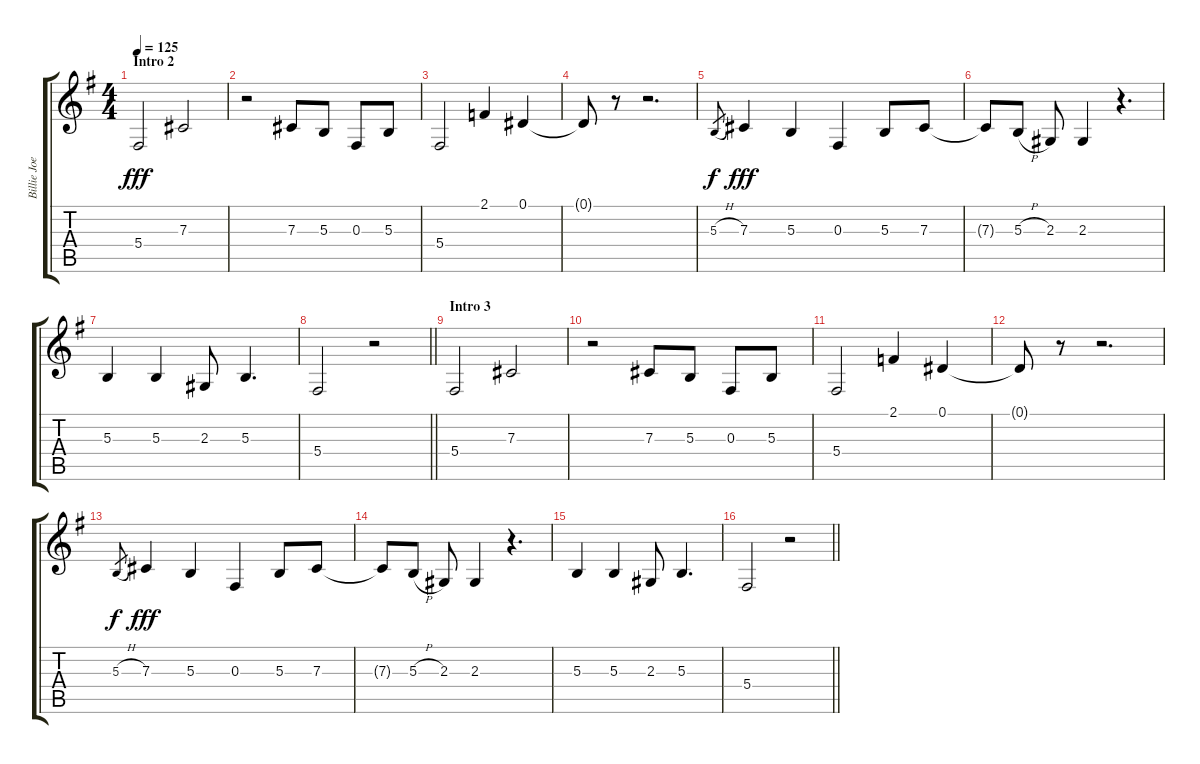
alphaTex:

\track ("Billie Joe Armstrong (Vocals)" "Billie Joe") {instrument lead2sawtooth}
\staff {score tabs}
\tuning (Eb4 Bb3 Gb3 Db3 Ab2 Eb2) {hide}
\ts (4 4)
\section ("" "Intro 2")
\tempo 125
\clef g2
\ks g
5.4.2{dy fff} 7.3.2 |
r.2 7.3.8 5.3.8 0.3.8 5.3.8 |
5.4.2 2.1.4 0.1.4 |
0.1{t}.8 r.8 r.2{d} |
5.3{h}.8{gr dy f} 7.3.4{dy fff} 5.3.4 0.3.4 5.3.8 7.3.8 |
7.3{t}.8 5.3{h}.8 2.3.8 2.3.4 r.4{d} |
5.3.4 5.3.4 2.3.8 5.3.4{d} |
\barLineRight lightlight
5.4.2 r.2 |
\section ("" "Intro 3")
5.4.2 7.3.2 |
r.2 7.3.8 5.3.8 0.3.8 5.3.8 |
5.4.2 2.1.4 0.1.4 |
0.1{t}.8 r.8 r.2{d} |
5.3{h}.8{gr dy f} 7.3.4{dy fff} 5.3.4 0.3.4 5.3.8 7.3.8 |
7.3{t}.8 5.3{h}.8 2.3.8 2.3.4 r.4{d} |
5.3.4 5.3.4 2.3.8 5.3.4{d} |
\barLineRight lightlight
5.4.2 r.2
